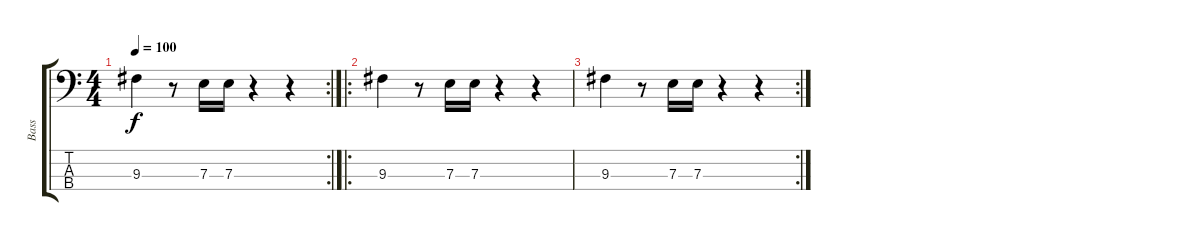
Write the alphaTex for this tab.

\track ("Bass" "Bass") {instrument electricbassfinger}
\staff {score tabs}
\tuning (G2 D2 A1 E1) {hide}
\rc 2
\ts (4 4)
\tempo 100
\clef f4
\ks c
9.3.4{dy f} r.8 7.3.16 7.3.16 r.4 r.4 |
\ro
9.3.4 r.8 7.3.16 7.3.16 r.4 r.4 |
\rc 2
9.3.4 r.8 7.3.16 7.3.16 r.4 r.4
